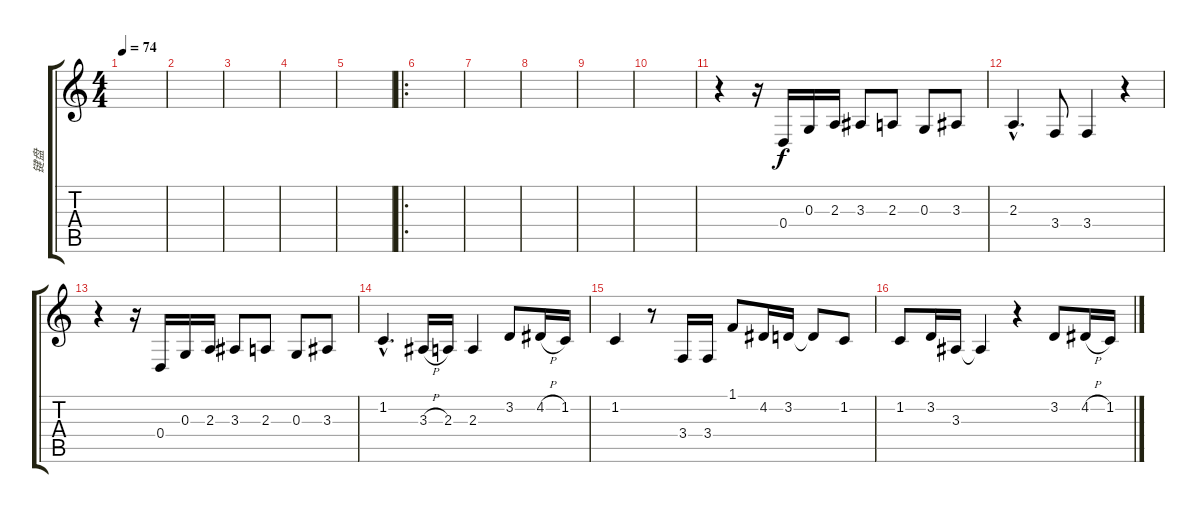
\track ("键盘" "键盘") {instrument choiraahs}
\staff {score tabs}
\tuning (E4 B3 G3 D3 A2 E2) {hide}
\ts (4 4)
\tempo 74
\clef g2
\ks c
|
|
|
|
|
\ro
|
|
|
|
|
r.4 r.16 0.4.16 0.3.16 2.3.16 3.3.8 2.3.8 0.3.8 3.3.8 |
2.3{hac}.4{d} 3.4.8 3.4.4 r.4 |
r.4 r.16 0.4.16 0.3.16 2.3.16 3.3.8 2.3.8 0.3.8 3.3.8 |
1.2{hac}.4{d} 3.3{h}.16 2.3.16 2.3.4 3.2.8 4.2{h}.16 1.2.16 |
1.2.4 r.8 3.4.16 3.4.16 1.1.8 4.2.16 3.2.16 3.2{t}.8 1.2.8 |
1.2.8 3.2.16 3.3.16 3.3{t}.4 r.4 3.2.8 4.2{h}.16 1.2.16
